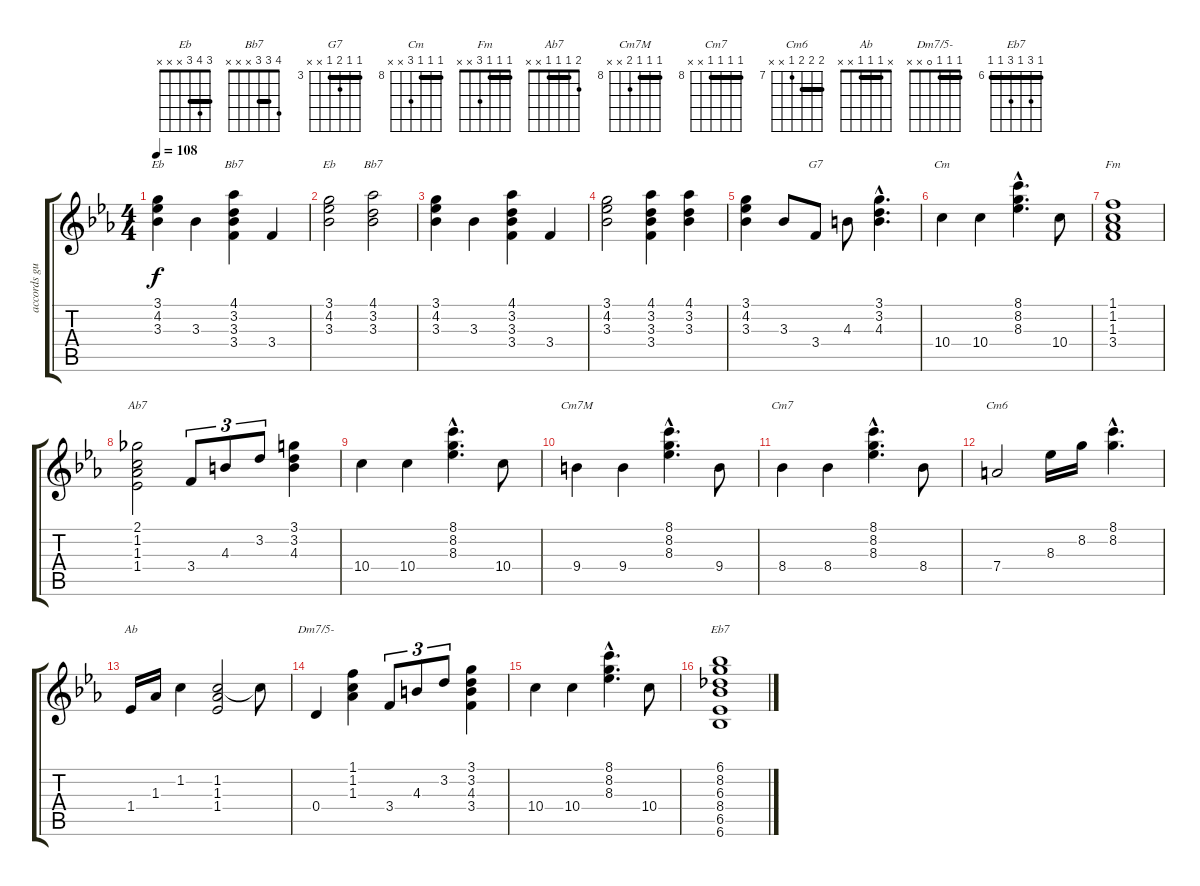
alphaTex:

\track ("accords guitare" "accords gu") {instrument acousticguitarnylon}
\staff {score tabs}
\tuning (E4 B3 G3 D3 A2 E2) {hide}
\chord ("Eb" 3 4 3 x x 3) {barre 3}
\chord ("Bb7" 4 3 3 3 x x) {firstfret 3 barre 3}
\chord ("Eb" 3 4 3 x x x) {barre 3}
\chord ("Bb7" 4 3 3 x x x) {barre 3}
\chord ("G7" 3 3 4 3 x x) {firstfret 3 barre 3}
\chord ("Cm" 8 8 8 10 x x) {firstfret 8 barre 8}
\chord ("Fm" 1 1 1 3 x x) {barre 1}
\chord ("Ab7" 2 1 1 1 x x) {barre 1}
\chord ("Cm7M" 8 8 8 9 x x) {firstfret 8 barre 8}
\chord ("Cm7" 8 8 8 8 x x) {firstfret 8 barre 8}
\chord ("Cm6" 8 8 8 7 x x) {firstfret 7 barre 8}
\chord ("Ab" x 1 1 1 x x) {barre 1}
\chord ("Dm7/5-" 1 1 1 0 x x) {barre 1}
\chord ("Eb7" 6 8 6 8 6 6) {firstfret 6 barre 6}
\ts (4 4)
\tempo 108
\clef g2
\ks eb
(3.1 4.2 3.3).4{ch "Eb" dy f} 3.3.4 (4.1 3.2 3.3 3.4).4{ch "Bb7"} 3.4.4 |
(3.1 4.2 3.3).2{ch "Eb"} (4.1 3.2 3.3).2{ch "Bb7"} |
(3.1 4.2 3.3).4 3.3.4 (4.1 3.2 3.3 3.4).4 3.4.4 |
(3.1 4.2 3.3).2 (4.1 3.2 3.3 3.4).4 (4.1 3.2 3.3).4 |
(3.1 4.2 3.3).4 3.3.8 3.4.8{ch "G7"} 4.3.8 (3.1{hac} 3.2{hac} 4.3{hac}).4{d} |
10.4.4{ch "Cm"} 10.4.4 (8.1{hac} 8.2{hac} 8.3{hac}).4{d} 10.4.8 |
(1.1 1.2 1.3 3.4).1{ch "Fm"} |
(2.1 1.2 1.3 1.4).2{ch "Ab7"} 3.4.8{tu (3 2)} 4.3.8{tu (3 2)} 3.2.8{tu (3 2)} (3.1 3.2 4.3).4 |
10.4.4 10.4.4 (8.1{hac} 8.2{hac} 8.3{hac}).4{d} 10.4.8 |
9.4.4{ch "Cm7M"} 9.4.4 (8.1{hac} 8.2{hac} 8.3{hac}).4{d} 9.4.8 |
8.4.4{ch "Cm7"} 8.4.4 (8.1{hac} 8.2{hac} 8.3{hac}).4{d} 8.4.8 |
7.4.2{ch "Cm6"} 8.3.16 8.2.16 (8.1{hac} 8.2{hac}).4{d} |
1.4.16{ch "Ab"} 1.3.16 1.2.4 (1.2 1.3 1.4).2 1.2{t}.8 |
0.4.4{ch "Dm7/5-"} (1.1 1.2 1.3).4 3.4.8{tu (3 2)} 4.3.8{tu (3 2)} 3.2.8{tu (3 2)} (3.1 3.2 4.3 3.4).4 |
10.4.4 10.4.4 (8.1{hac} 8.2{hac} 8.3{hac}).4{d} 10.4.8 |
(6.1 8.2 6.3 8.4 6.5 6.6).1{ch "Eb7"}
